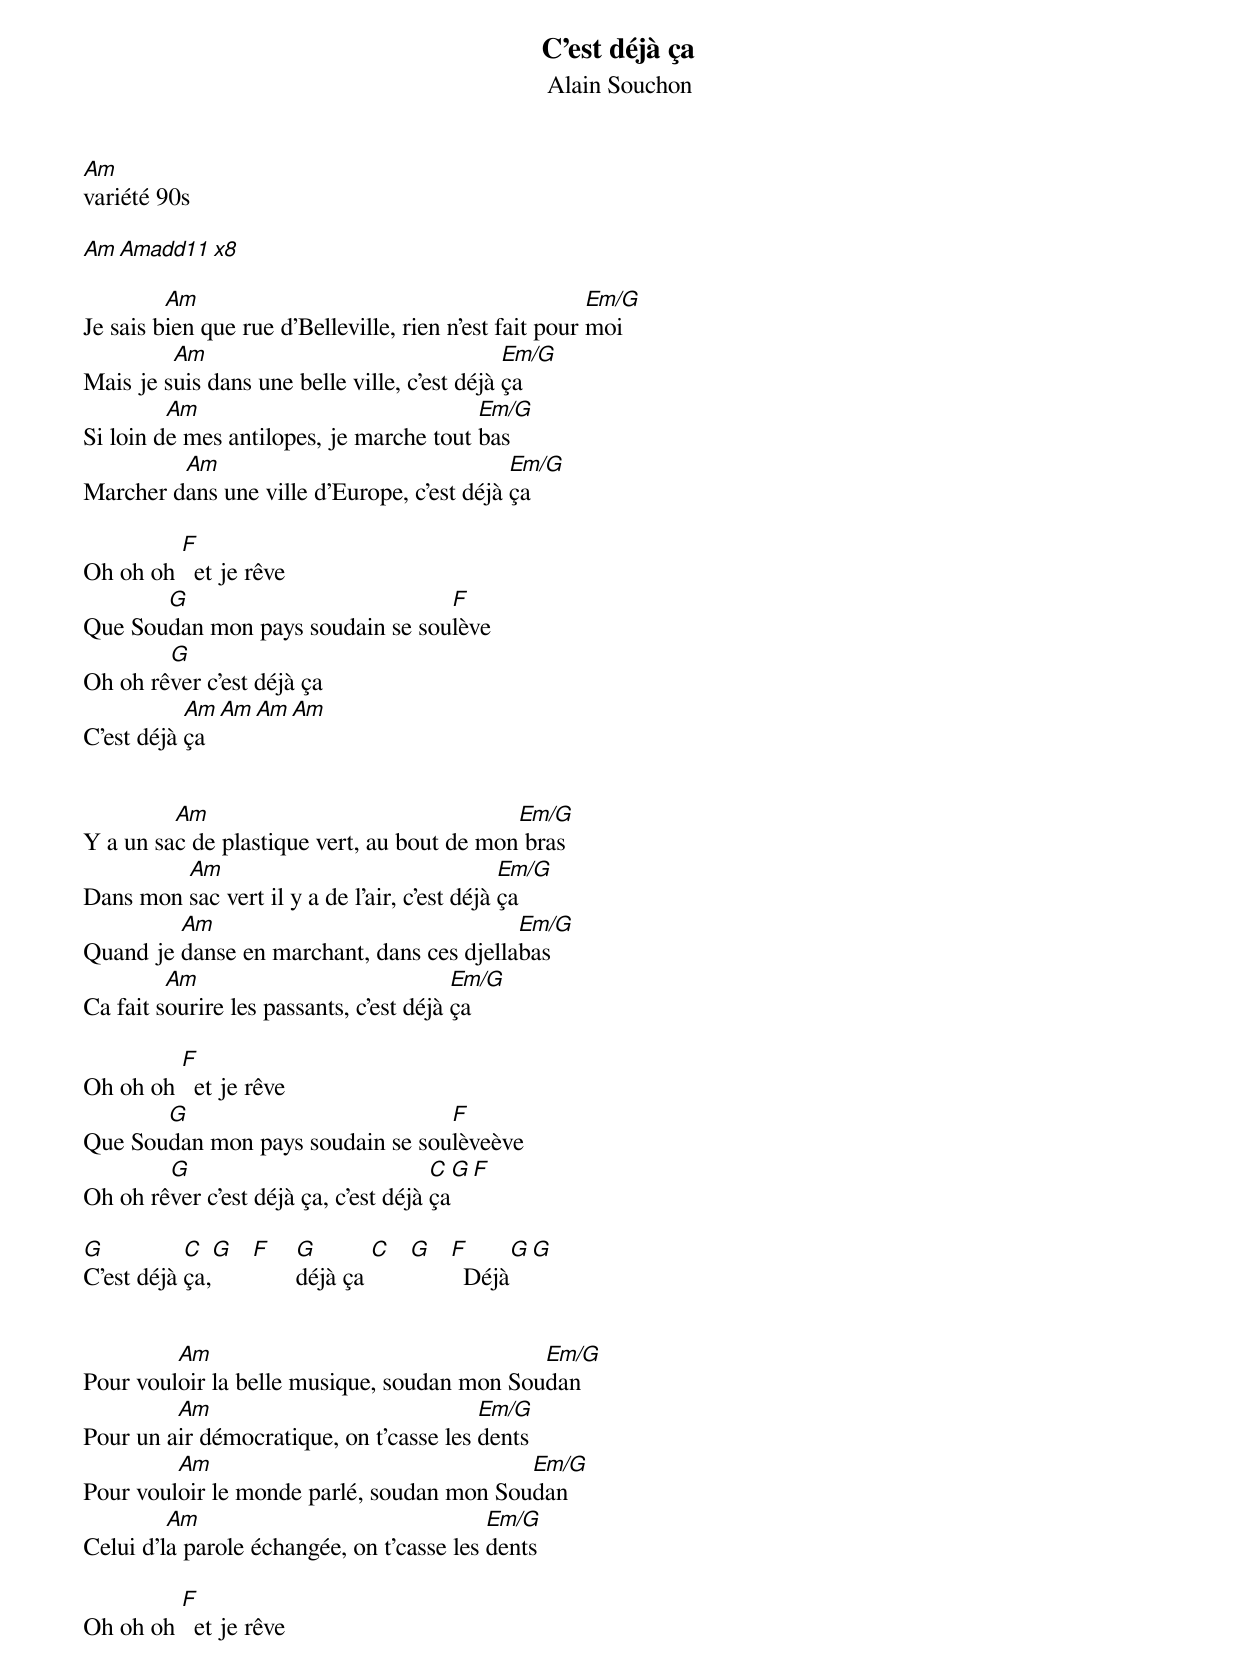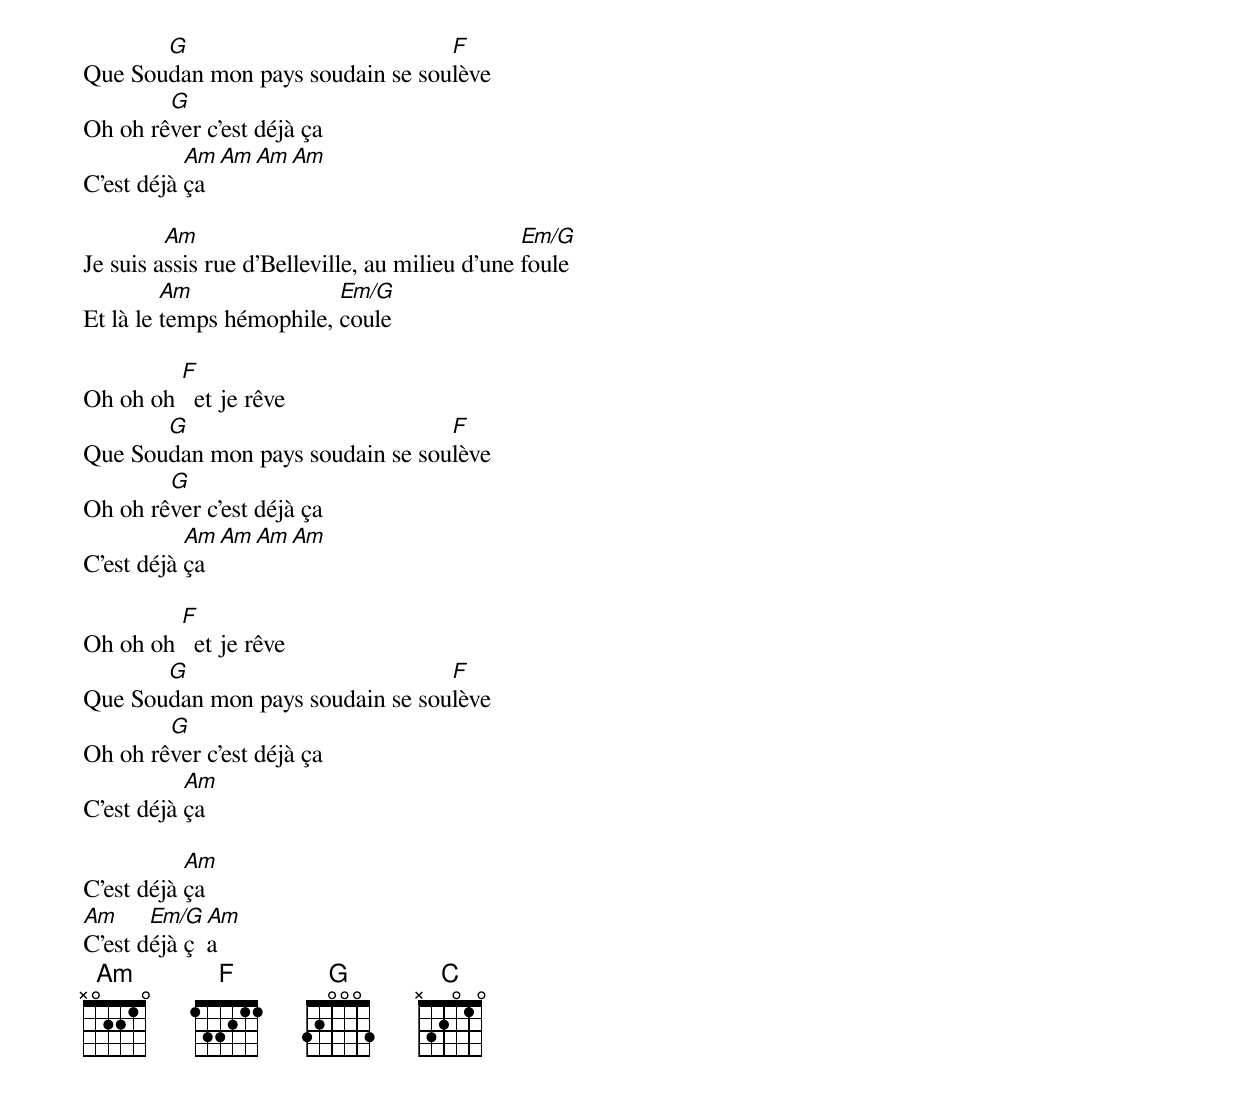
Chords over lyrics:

C'est déjà ça
Alain Souchon
Am
variété 90s

Am Amadd11   x8

         Am                                             Em/G
Je sais bien que rue d'Belleville, rien n'est fait pour moi
         Am                                   Em/G
Mais je suis dans une belle ville, c'est déjà ça
         Am                              Em/G
Si loin de mes antilopes, je marche tout bas
         Am                                 Em/G
Marcher dans une ville d'Europe, c'est déjà ça

         F
Oh oh oh   et je rêve
       G                          F
Que Soudan mon pays soudain se soulève
        G
Oh oh rêver c'est déjà ça
           Am   Am   Am   Am
C'est déjà ça


         Am                                 Em/G
Y a un sac de plastique vert, au bout de mon bras
         Am                                   Em/G
Dans mon sac vert il y a de l'air, c'est déjà ça
         Am                                Em/G
Quand je danse en marchant, dans ces djellabas
         Am                              Em/G
Ca fait sourire les passants, c'est déjà ça

         F
Oh oh oh   et je rêve
       G                          F
Que Soudan mon pays soudain se soulèveève
        G                             C  G  F
Oh oh rêver c'est déjà ça, c'est déjà ça

G          C  G  F   G       C  G  F        G   G
C'est déjà ça,       déjà ça         Déjà


         Am                                  Em/G
Pour vouloir la belle musique, soudan mon Soudan
         Am                              Em/G
Pour un air démocratique, on t'casse les dents
         Am                                Em/G
Pour vouloir le monde parlé, soudan mon Soudan
         Am                                Em/G
Celui d'la parole échangée, on t'casse les dents

         F
Oh oh oh   et je rêve
       G                          F
Que Soudan mon pays soudain se soulève
        G
Oh oh rêver c'est déjà ça
           Am   Am   Am   Am
C'est déjà ça

         Am                                     Em/G
Je suis assis rue d'Belleville, au milieu d'une foule
         Am               Em/G
Et là le temps hémophile, coule

         F
Oh oh oh   et je rêve
       G                          F
Que Soudan mon pays soudain se soulève
        G
Oh oh rêver c'est déjà ça
           Am   Am   Am   Am
C'est déjà ça

         F
Oh oh oh   et je rêve
       G                          F
Que Soudan mon pays soudain se soulève
        G
Oh oh rêver c'est déjà ça
           Am
C'est déjà ça

           Am
C'est déjà ça
Am     Em/G Am
C'est déjà ça
